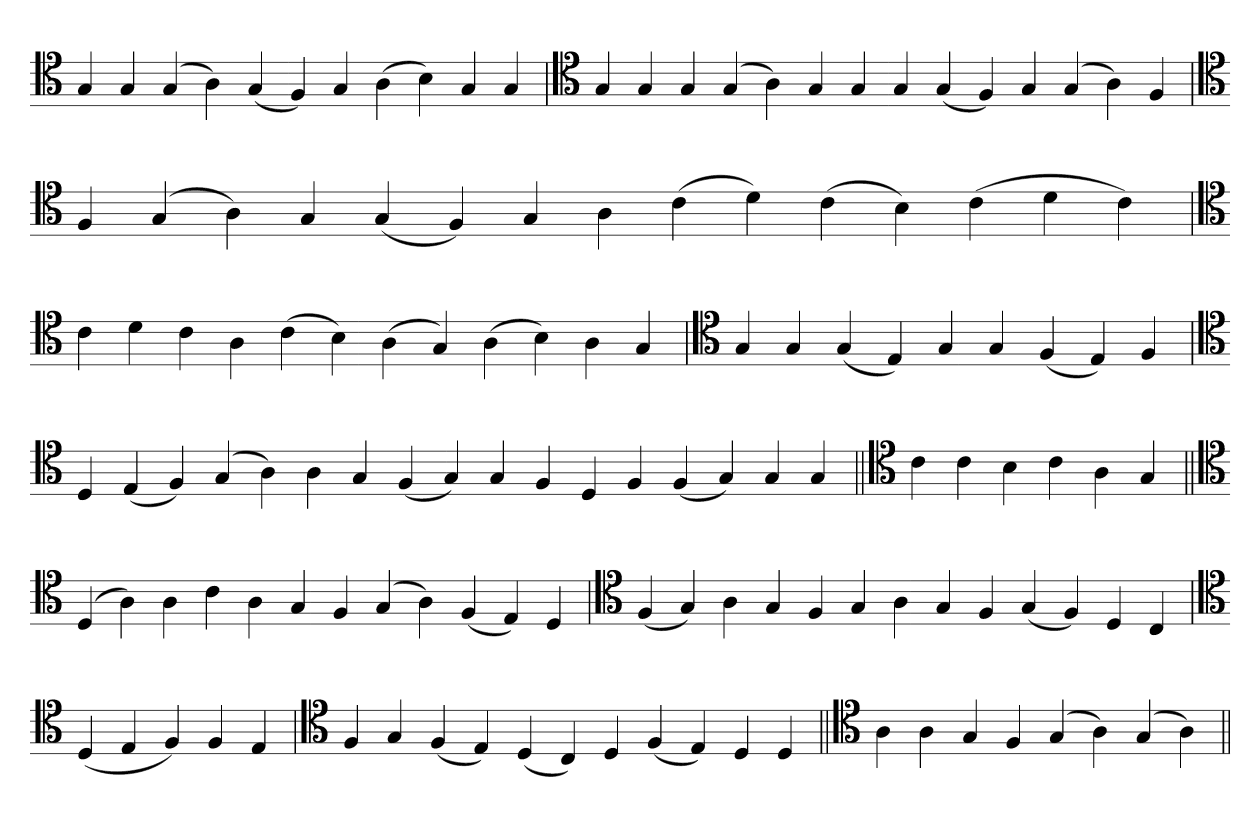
**kern
*part1
*staff1
*clefC4
=
4G
4G
(4G
4A)
(4G
4F)
4G
(4A
4B)
4G
4G
=`
*clefC4
4G
4G
4G
(4G
4A)
4G
4G
4G
(4G
4F)
4G
(4G
4A)
4F
='
*clefC4
4F
(4G
4A)
4G
(4G
4F)
4G
4A
(4c
4d)
(4c
4B)
(4c
4d
4c)
='
*clefC4
4c
4d
4c
4A
(4c
4B)
(4A
4G)
(4A
4B)
4A
4G
=
*clefC4
4G
4G
(4G
4E)
4G
4G
(4F
4E)
4F
=`
*clefC4
4D
(4E
4F)
(4G
4A)
4A
4G
(4F
4G)
4G
4F
4D
4F
(4F
4G)
4G
4G
=||
*clefC4
4c
4c
4B
4c
4A
4G
=||
*clefC4
(4D
4A)
4A
4c
4A
4G
4F
(4G
4A)
(4F
4E)
4D
='
*clefC4
(4F
4G)
4A
4G
4F
4G
4A
4G
4F
(4G
4F)
4D
4C
=`
*clefC4
(4D
4E
4F)
4F
4E
='
*clefC4
4F
4G
(4F
4E)
(4D
4C)
4D
(4F
4E)
4D
4D
=||
*clefC4
4A
4A
4G
4F
(4G
4A)
(4G
4A)
=||
*-
